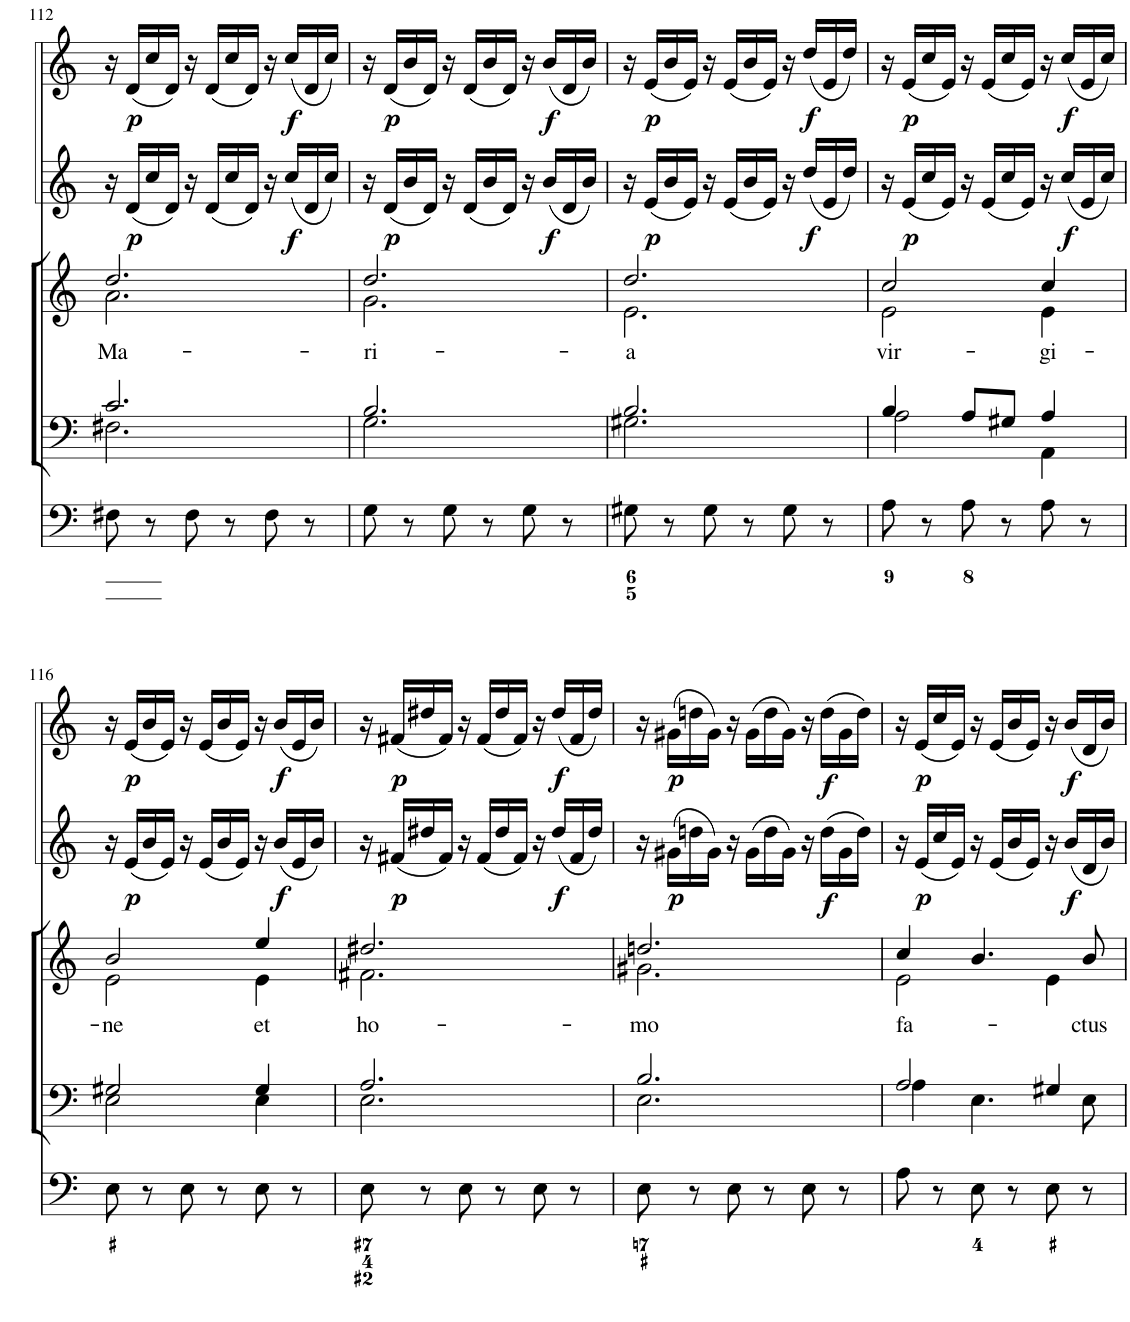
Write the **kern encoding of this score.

**kern	**kern	**kern	**text	**kern	**dynam	**kern	**dynam
*part5	*part4	*part3	*part3	*part2	*part2	*part1	*part1
*staff5	*staff4	*staff3	*staff3	*staff2	*staff2	*staff1	*staff1
*I"Organ	*I"Voice	*I"Voice	*	*I"Violin	*	*I"Violini	*
*	*	*	*	*I'Vln	*	*I'Vln	*
!!LO:PB:g=z
*clefF4	*clefF4	*clefG2	*	*clefG2	*	*clefG2	*
*k[]	*k[]	*k[]	*	*k[]	*	*k[]	*
*M3/4	*M3/4	*M3/4	*	*M3/4	*	*M3/4	*
=112	=112	=112	=112	=112	=112	=112	=112
*	*^	*	*	*	*	*	*
!	!	!	!	!LO:LY:b	!	!	!	!
*	*	*	*^	*	*	*	*	*
8F#X\	2.c/	2.F#X\	2.dd/	2.a\	Ma-	16r	.	16r	.
!	!	!	!	!	!	!	!LO:DY:b	!	!LO:DY:b
.	.	.	.	.	.	(16d/LL	p	(16d/LL	p
8r	.	.	.	.	.	16cc/	.	16cc/	.
.	.	.	.	.	.	16d/JJ)	.	16d/JJ)	.
8F#\	.	.	.	.	.	16r	.	16r	.
.	.	.	.	.	.	(16d/LL	.	(16d/LL	.
8r	.	.	.	.	.	16cc/	.	16cc/	.
.	.	.	.	.	.	16d/JJ)	.	16d/JJ)	.
8F#\	.	.	.	.	.	16r	.	16r	.
!	!	!	!	!	!	!	!LO:DY:b	!	!LO:DY:b
.	.	.	.	.	.	(16cc/LL	f	(16cc/LL	f
8r	.	.	.	.	.	16d/	.	16d/	.
.	.	.	.	.	.	16cc/JJ)	.	16cc/JJ)	.
=113	=113	=113	=113	=113	=113	=113	=113	=113	=113
!	!	!	!	!	!LO:LY:b	!	!	!	!
8G\	2.B/	2.G\	2.dd/	2.g\	-ri-	16r	.	16r	.
!	!	!	!	!	!	!	!LO:DY:b	!	!LO:DY:b
.	.	.	.	.	.	(16d/LL	p	(16d/LL	p
8r	.	.	.	.	.	16b/	.	16b/	.
.	.	.	.	.	.	16d/JJ)	.	16d/JJ)	.
8G\	.	.	.	.	.	16r	.	16r	.
.	.	.	.	.	.	(16d/LL	.	(16d/LL	.
8r	.	.	.	.	.	16b/	.	16b/	.
.	.	.	.	.	.	16d/JJ)	.	16d/JJ)	.
8G\	.	.	.	.	.	16r	.	16r	.
!	!	!	!	!	!	!	!LO:DY:b	!	!LO:DY:b
.	.	.	.	.	.	(16b/LL	f	(16b/LL	f
8r	.	.	.	.	.	16d/	.	16d/	.
.	.	.	.	.	.	16b/JJ)	.	16b/JJ)	.
=114	=114	=114	=114	=114	=114	=114	=114	=114	=114
!	!	!	!	!	!LO:LY:b	!	!	!	!
8G#X\	2.B/	2.G#X\	2.dd/	2.e\	-a	16r	.	16r	.
!	!	!	!	!	!	!	!LO:DY:b	!	!LO:DY:b
.	.	.	.	.	.	(16e/LL	p	(16e/LL	p
8r	.	.	.	.	.	16b/	.	16b/	.
.	.	.	.	.	.	16e/JJ)	.	16e/JJ)	.
8G#\	.	.	.	.	.	16r	.	16r	.
.	.	.	.	.	.	(16e/LL	.	(16e/LL	.
8r	.	.	.	.	.	16b/	.	16b/	.
.	.	.	.	.	.	16e/JJ)	.	16e/JJ)	.
8G#\	.	.	.	.	.	16r	.	16r	.
!	!	!	!	!	!	!	!LO:DY:b	!	!LO:DY:b
.	.	.	.	.	.	(16dd/LL	f	(16dd/LL	f
8r	.	.	.	.	.	16e/	.	16e/	.
.	.	.	.	.	.	16dd/JJ)	.	16dd/JJ)	.
=115	=115	=115	=115	=115	=115	=115	=115	=115	=115
!	!	!	!	!	!LO:LY:b	!	!	!	!
8A\	4B/	2A\	2cc/	2e\	vir-	16r	.	16r	.
!	!	!	!	!	!	!	!LO:DY:b	!	!LO:DY:b
.	.	.	.	.	.	(16e/LL	p	(16e/LL	p
8r	.	.	.	.	.	16cc/	.	16cc/	.
.	.	.	.	.	.	16e/JJ)	.	16e/JJ)	.
8A\	8A/L	.	.	.	.	16r	.	16r	.
.	.	.	.	.	.	(16e/LL	.	(16e/LL	.
8r	8G#X/J	.	.	.	.	16cc/	.	16cc/	.
.	.	.	.	.	.	16e/JJ)	.	16e/JJ)	.
!	!	!	!	!	!LO:LY:b	!	!	!	!
8A\	4A/	4AA\	4cc/	4e\	-gi-	16r	.	16r	.
!	!	!	!	!	!	!	!LO:DY:b	!	!LO:DY:b
.	.	.	.	.	.	(16cc/LL	f	(16cc/LL	f
8r	.	.	.	.	.	16e/	.	16e/	.
.	.	.	.	.	.	16cc/JJ)	.	16cc/JJ)	.
!!LO:LB:g=z
=116	=116	=116	=116	=116	=116	=116	=116	=116	=116
!	!	!	!	!	!LO:LY:b	!	!	!	!
8E\	2G#X/	2E\	2b/	2e\	-ne	16r	.	16r	.
!	!	!	!	!	!	!	!LO:DY:b	!	!LO:DY:b
.	.	.	.	.	.	(16e/LL	p	(16e/LL	p
8r	.	.	.	.	.	16b/	.	16b/	.
.	.	.	.	.	.	16e/JJ)	.	16e/JJ)	.
8E\	.	.	.	.	.	16r	.	16r	.
.	.	.	.	.	.	(16e/LL	.	(16e/LL	.
8r	.	.	.	.	.	16b/	.	16b/	.
.	.	.	.	.	.	16e/JJ)	.	16e/JJ)	.
!	!	!	!	!	!LO:LY:b	!	!	!	!
8E\	4G#/	4E\	4ee/	4e\	et	16r	.	16r	.
!	!	!	!	!	!	!	!LO:DY:b	!	!LO:DY:b
.	.	.	.	.	.	(16b/LL	f	(16b/LL	f
8r	.	.	.	.	.	16e/	.	16e/	.
.	.	.	.	.	.	16b/JJ)	.	16b/JJ)	.
=117	=117	=117	=117	=117	=117	=117	=117	=117	=117
!	!	!	!	!	!LO:LY:b	!	!	!	!
8E\	2.A/	2.E\	2.dd#X/	2.f#X\	ho-	16r	.	16r	.
!	!	!	!	!	!	!	!LO:DY:b	!	!LO:DY:b
.	.	.	.	.	.	(16f#X/LL	p	(16f#X/LL	p
8r	.	.	.	.	.	16dd#X/	.	16dd#X/	.
.	.	.	.	.	.	16f#/JJ)	.	16f#/JJ)	.
8E\	.	.	.	.	.	16r	.	16r	.
.	.	.	.	.	.	(16f#/LL	.	(16f#/LL	.
8r	.	.	.	.	.	16dd#/	.	16dd#/	.
.	.	.	.	.	.	16f#/JJ)	.	16f#/JJ)	.
8E\	.	.	.	.	.	16r	.	16r	.
!	!	!	!	!	!	!	!LO:DY:b	!	!LO:DY:b
.	.	.	.	.	.	(16dd#/LL	f	(16dd#/LL	f
8r	.	.	.	.	.	16f#/	.	16f#/	.
.	.	.	.	.	.	16dd#/JJ)	.	16dd#/JJ)	.
=118	=118	=118	=118	=118	=118	=118	=118	=118	=118
!	!	!	!	!	!LO:LY:b	!	!	!	!
8E\	2.B/	2.E\	2.ddn/	2.g#X\	-mo	16r	.	16r	.
!	!	!	!	!	!	!	!LO:DY:b	!	!LO:DY:b
.	.	.	.	.	.	(16g#X\LL	p	(16g#X\LL	p
8r	.	.	.	.	.	16ddn\	.	16ddn\	.
.	.	.	.	.	.	16g#\JJ)	.	16g#\JJ)	.
8E\	.	.	.	.	.	16r	.	16r	.
.	.	.	.	.	.	(16g#\LL	.	(16g#\LL	.
8r	.	.	.	.	.	16dd\	.	16dd\	.
.	.	.	.	.	.	16g#\JJ)	.	16g#\JJ)	.
8E\	.	.	.	.	.	16r	.	16r	.
!	!	!	!	!	!	!	!LO:DY:b	!	!LO:DY:b
.	.	.	.	.	.	(16dd\LL	f	(16dd\LL	f
8r	.	.	.	.	.	16g#\	.	16g#\	.
.	.	.	.	.	.	16dd\JJ)	.	16dd\JJ)	.
=119	=119	=119	=119	=119	=119	=119	=119	=119	=119
!	!	!	!	!	!LO:LY:b	!	!	!	!
8A\	2A/	4A\	4cc/	2e\	fa-	16r	.	16r	.
!	!	!	!	!	!	!	!LO:DY:b	!	!LO:DY:b
.	.	.	.	.	.	(16e/LL	p	(16e/LL	p
8r	.	.	.	.	.	16cc/	.	16cc/	.
.	.	.	.	.	.	16e/JJ)	.	16e/JJ)	.
8E\	.	4.E\	4.b/	.	.	16r	.	16r	.
.	.	.	.	.	.	(16e/LL	.	(16e/LL	.
8r	.	.	.	.	.	16b/	.	16b/	.
.	.	.	.	.	.	16e/JJ)	.	16e/JJ)	.
8E\	4G#X/	.	.	4e\	.	16r	.	16r	.
!	!	!	!	!	!	!	!LO:DY:b	!	!LO:DY:b
.	.	.	.	.	.	(16b/LL	f	(16b/LL	f
!	!	!	!	!	!LO:LY:b	!	!	!	!
8r	.	8E\	8b/	.	-ctus	16d/	.	16d/	.
.	.	.	.	.	.	16b/JJ)	.	16b/JJ)	.
*	*v	*v	*	*	*	*	*	*	*
*	*	*v	*v	*	*	*	*	*
=	=	=	=	=	=	=	=
*-	*-	*-	*-	*-	*-	*-	*-
